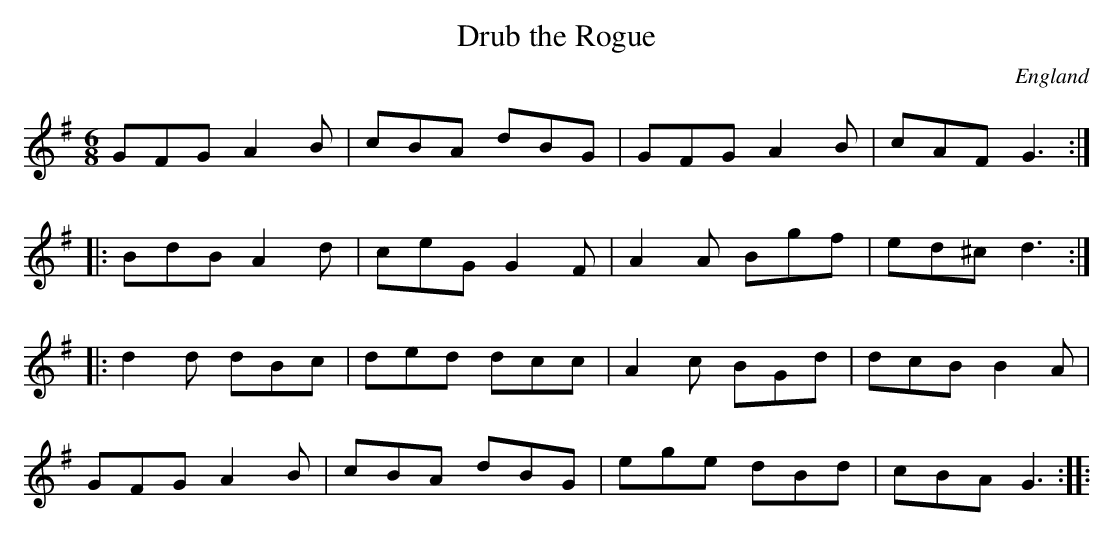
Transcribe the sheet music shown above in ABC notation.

X:1
T:Drub the Rogue
L:1/8
M:6/8
O:England
K:G major
GFG A2B | cBA dBG | GFG A2B | cAF G3 ::
BdB A2d | ceG G2F | A2A Bgf | ed^c d3 ::
d2d dBc | ded dcc | A2c BGd | dcB B2A |
GFG A2B | cBA dBG | ege dBd | cBA G3 ::
